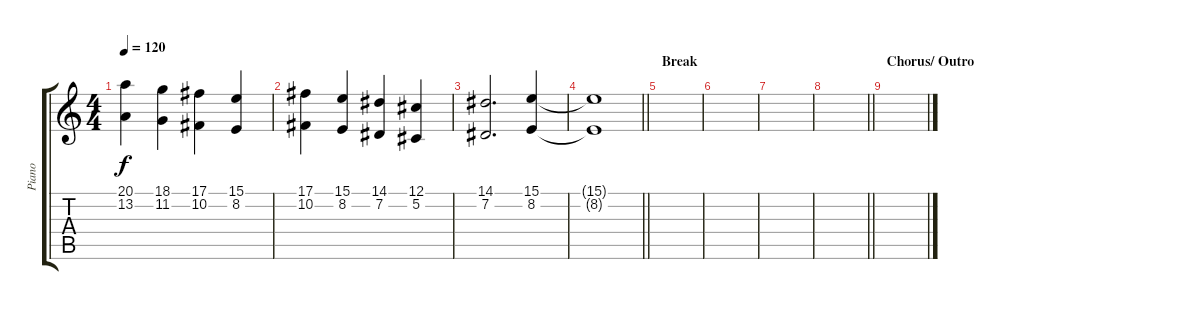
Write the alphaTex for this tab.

\track ("Piano" "Piano") {instrument acousticgrandpiano}
\staff {score tabs}
\tuning (Db4 Ab3 E3 B2 Gb2 B1) {hide}
\ts (4 4)
\tempo 120
\clef g2
\ks c
(20.1 13.2).4{dy f} (18.1 11.2).4 (17.1 10.2).4 (15.1 8.2).4 |
(17.1 10.2).4 (15.1 8.2).4 (14.1 7.2).4 (12.1 5.2).4 |
(14.1 7.2).2{d} (15.1 8.2).4 |
\barLineRight lightlight
(15.1{t} 8.2{t}).1 |
\section ("" "Break")
|
|
|
\barLineRight lightlight
|
\section ("" "Chorus/ Outro")
